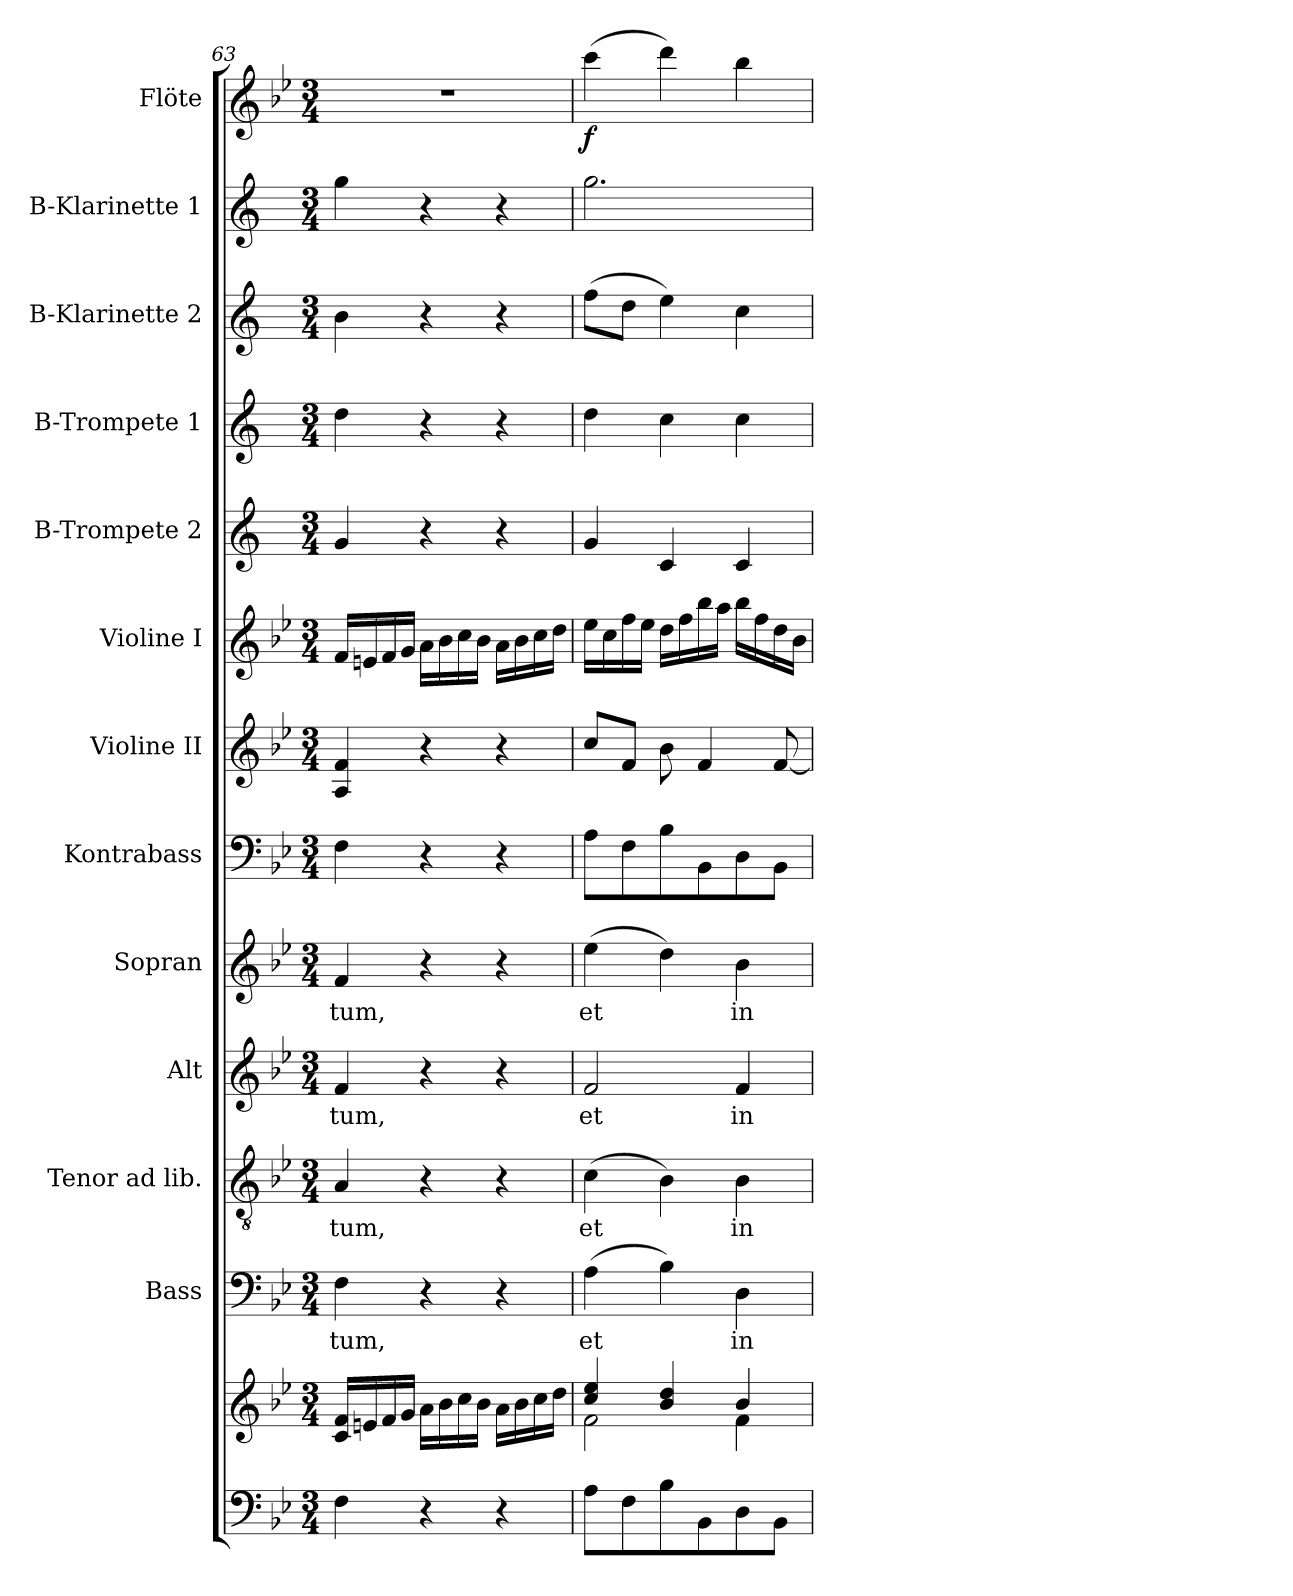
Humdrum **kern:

**kern	**kern	**kern	**text	**kern	**text	**kern	**text	**kern	**text	**kern	**kern	**kern	**kern	**kern	**kern	**kern	**kern	**dynam
*part13	*part13	*part12	*part12	*part11	*part11	*part10	*part10	*part9	*part9	*part8	*part7	*part6	*part5	*part4	*part3	*part2	*part1	*part1
*staff14	*staff13	*staff12	*staff12	*staff11	*staff11	*staff10	*staff10	*staff9	*staff9	*staff8	*staff7	*staff6	*staff5	*staff4	*staff3	*staff2	*staff1	*staff1
*	*	*I"Bass	*	*I"Tenor ad lib.	*	*I"Alt	*	*I"Sopran	*	*I"Kontrabass	*I"Violine II	*I"Violine I	*I"B-Trompete 2	*I"B-Trompete 1	*I"B-Klarinette 2	*I"B-Klarinette 1	*I"Flöte	*
*	*	*I'B.	*	*I'T.	*	*I'A.	*	*I'S.	*	*I'Kb.	*I'Vl. II	*I'Vl. I	*I'B Trp. 2	*I'B Trp. 1	*I'B Kl. 2	*I'B Kl. 1	*I'Fl.	*
*clefF4	*clefG2	*clefF4	*	*clefGv2	*	*clefG2	*	*clefG2	*	*clefF4	*clefG2	*clefG2	*clefG2	*clefG2	*clefG2	*clefG2	*clefG2	*
*	*	*	*	*	*	*	*	*	*	*ITrd7c12	*	*	*ITrd1c2	*ITrd1c2	*ITrd1c2	*ITrd1c2	*	*
*k[b-e-]	*k[b-e-]	*k[b-e-]	*	*k[b-e-]	*	*k[b-e-]	*	*k[b-e-]	*	*k[b-e-]	*k[b-e-]	*k[b-e-]	*k[b-e-]	*k[b-e-]	*k[b-e-]	*k[b-e-]	*k[b-e-]	*
*B-:	*B-:	*B-:	*	*B-:	*	*B-:	*	*B-:	*	*B-:	*B-:	*B-:	*B-:	*B-:	*B-:	*B-:	*B-:	*
*M3/4	*M3/4	*M3/4	*	*M3/4	*	*M3/4	*	*M3/4	*	*M3/4	*M3/4	*M3/4	*M3/4	*M3/4	*M3/4	*M3/4	*M3/4	*
=63	=63	=63	=63	=63	=63	=63	=63	=63	=63	=63	=63	=63	=63	=63	=63	=63	=63	=63
!	!	!	!LO:LY:b	!	!LO:LY:b	!	!LO:LY:b	!	!LO:LY:b	!	!	!	!	!	!	!	!	!
4F\	16c/ 16f/LL	4F\	-tum,	4A/	-tum,	4f/	-tum,	4f/	-tum,	4FF\	4A/ 4f/	16f/LL	4f/	4cc\	4a\	4ff\	2.r	.
.	16en/	.	.	.	.	.	.	.	.	.	.	16en/	.	.	.	.	.	.
.	16f/	.	.	.	.	.	.	.	.	.	.	16f/	.	.	.	.	.	.
.	16g/JJ	.	.	.	.	.	.	.	.	.	.	16g/JJ	.	.	.	.	.	.
4r	16a\LL	4r	.	4r	.	4r	.	4r	.	4r	4r	16a\LL	4r	4r	4r	4r	.	.
.	16b-\	.	.	.	.	.	.	.	.	.	.	16b-\	.	.	.	.	.	.
.	16cc\	.	.	.	.	.	.	.	.	.	.	16cc\	.	.	.	.	.	.
.	16b-\JJ	.	.	.	.	.	.	.	.	.	.	16b-\JJ	.	.	.	.	.	.
4r	16a\LL	4r	.	4r	.	4r	.	4r	.	4r	4r	16a\LL	4r	4r	4r	4r	.	.
.	16b-\	.	.	.	.	.	.	.	.	.	.	16b-\	.	.	.	.	.	.
.	16cc\	.	.	.	.	.	.	.	.	.	.	16cc\	.	.	.	.	.	.
.	16dd\JJ	.	.	.	.	.	.	.	.	.	.	16dd\JJ	.	.	.	.	.	.
=64	=64	=64	=64	=64	=64	=64	=64	=64	=64	=64	=64	=64	=64	=64	=64	=64	=64	=64
*	*^	*	*	*	*	*	*	*	*	*	*	*	*	*	*	*	*	*
!	!	!	!	!LO:LY:b	!	!LO:LY:b	!	!LO:LY:b	!	!LO:LY:b	!	!	!	!	!	!	!	!	!LO:DY:b
8A\L	4cc/ 4ee-/	2f\	(>4A\	et	(>4c\	et	2f/	et	(>4ee-\	et	8AA\L	8cc/L	16ee-\LL	4f/	4cc\	(>8ee-\L	2.ff\	(>4ccc\	f
.	.	.	.	.	.	.	.	.	.	.	.	.	16cc\	.	.	.	.	.	.
8F\	.	.	.	.	.	.	.	.	.	.	8FF\	8f/J	16ff\	.	.	8cc\J	.	.	.
.	.	.	.	.	.	.	.	.	.	.	.	.	16ee-\JJ	.	.	.	.	.	.
8B-\	4b-/ 4dd/	.	4B-\)	.	4B-\)	.	.	.	4dd\)	.	8BB-\	8b-\	16dd\LL	4B-/	4b-\	4dd\)	.	4ddd\)	.
.	.	.	.	.	.	.	.	.	.	.	.	.	16ff\	.	.	.	.	.	.
8BB-\	.	.	.	.	.	.	.	.	.	.	8BBB-\	4f/	16bb-\	.	.	.	.	.	.
.	.	.	.	.	.	.	.	.	.	.	.	.	16aa\JJ	.	.	.	.	.	.
!	!	!	!	!LO:LY:b	!	!LO:LY:b	!	!LO:LY:b	!	!LO:LY:b	!	!	!	!	!	!	!	!	!
8D\	4b-/	4f\	4D\	in	4B-\	in	4f/	in	4b-\	in	8DD\	.	16bb-\LL	4B-/	4b-\	4b-\	.	4bb-\	.
.	.	.	.	.	.	.	.	.	.	.	.	.	16ff\	.	.	.	.	.	.
8BB-\J	.	.	.	.	.	.	.	.	.	.	8BBB-\J	[8f/	16dd\	.	.	.	.	.	.
.	.	.	.	.	.	.	.	.	.	.	.	.	16b-\JJ	.	.	.	.	.	.
*	*v	*v	*	*	*	*	*	*	*	*	*	*	*	*	*	*	*	*	*
=	=	=	=	=	=	=	=	=	=	=	=	=	=	=	=	=	=	=
*-	*-	*-	*-	*-	*-	*-	*-	*-	*-	*-	*-	*-	*-	*-	*-	*-	*-	*-
